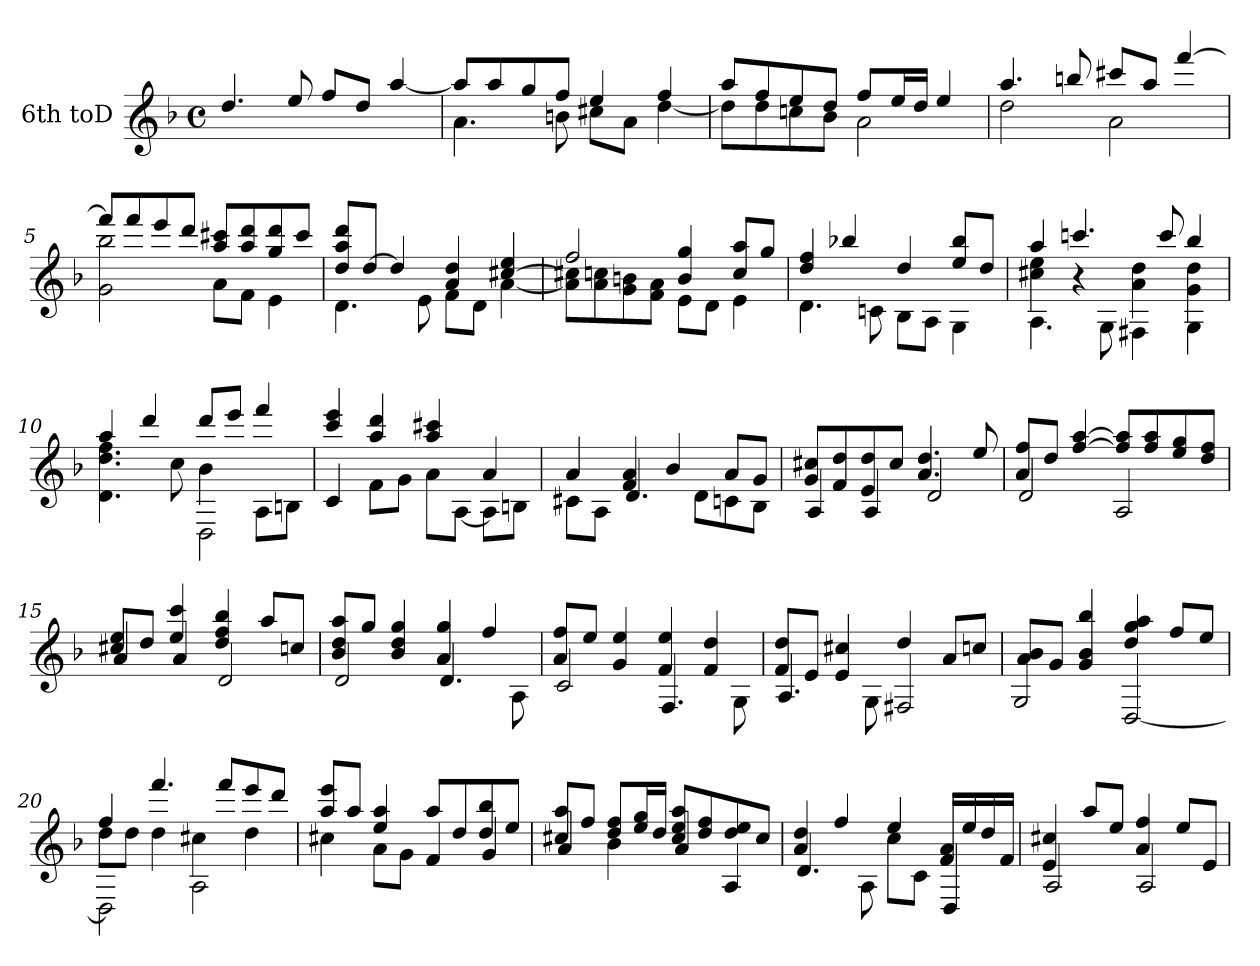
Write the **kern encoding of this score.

**kern
*part1
*staff1
*I"6th toD
!!LO:PB:g=z
*clefG2
*ITrd7c12
*k[b-]
*F:
*M4/4
*met(c)
*MM48
=1
4.di/
8ei/
8fi/L
8di/J
[>4ai/
=2
*^
8ai/L]	4.Ai\
8ai/	.
8gi/	.
8fi/J	8Bni\
4ei/	8c#Xi\L
.	8Ai\J
4fi/	[<4di\
=3	=3
8ai/L	8di\L]
8fi/	8di\
8ei/	8cni\
8di/J	8B-i\J
8fi/L	2Ai\
16ei/L	.
16di/JJ	.
4ei/	.
=4	=4
4.ai/	2di\
8bni/	.
8cc#Xi/L	2Ai\
8ai/J	.
[>4ffi/	.
=5	=5
*	*^
8ffi/L]	2Gi\ 2b-i	2ryy
8ffi/	.	.
8eei/	.	.
8ddi/J	.	.
8ai/ 8cc#XiL	8Ai\L	2ryy
8ai/ 8ddi	8Fi\J	.
8gi/ 8ddi	4Ei\	.
8cc#i/J	.	.
*	*v	*v
!!LO:LB:g=z
=6	=6
8di/ 8ai 8ddiL	4.Di\
[>8di/J	.
4di/]	.
.	8Ei\
4Ai/ 4di	8Fi\L
.	8Di\J
[>4c#Xi/ 4ei	[<4Ai\
=7	=7
2fi/	8Ai\] 8c#Xi]L
.	8Ai\ 8ci
.	8Gi\ 8Bni
.	8Fi\ 8AiJ
4Bi/ 4gi	8Ei\L
.	8Di\J
8ci/ 8aiL	4Ei\
8gi/J	.
=8	=8
4di/ 4fi	4.Di\
4b-Xi/	.
.	8Cni\
4di/	8BB-i\L
.	8AAi\J
8ei/ 8b-iL	4GGi\
8di/J	.
=9	=9
*	*^
4ai/	4c#Xi\ 4ei	4.AAi\
4.ccni/	4r	.
.	.	8GGi\
.	4Ai\ 4di	4FF#Xi\
8cci/	.	.
4b-i/	4Gi\ 4di	4GGi\
=10	=10	=10
4ai/	4.Di\ 4.di 4.fi	4.ryy
4ddi/	.	.
.	8ci\	8ryy
8ddi/L	4B-i\	2DDi\
8eei/J	.	.
4ffi/	8AAi\L	.
.	8BBni\J	.
*	*v	*v
!!LO:LB:g=z
=11	=11
4cci/ 4eei	4Ci/
4ai/ 4ddi	8Fi\L
.	8Gi\J
4ai/ 4cc#Xi	8Ai\L
.	[<8AAi\J
4Ai/	8AAi\L]
.	8BBni\J
=12	=12
4Ai/	8C#Xi\L
.	8AAi\J
4Fi/ 4Ai	4.Di/
4B-i/	.
.	8Di\L
8Ai/L	8Cni\
8Gi/J	8BB-i\J
=13	=13
8Gi/ 8c#XiL	4AAi/
8Fi/ 8di	.
8Ei/ 8di	4AAi/
8c#i/J	.
4.Ai/ 4.di	2Di/
8ei/	.
=14	=14
8Ai/ 8fiL	2Di/
8di/J	.
[<4fi/ [>4ai	.
8fi/] 8ai]L	2AAi/
8fi/ 8ai	.
8ei/ 8gi	.
8di/ 8fiJ	.
=15	=15
8c#Xi/ 8eiL	4Ai/
8di/J	.
4ei/ 4cci	4Ai/
4di/ 4fi 4b-i	2Di/
8ai/L	.
8cni/J	.
=16	=16
8B-i/ 8di 8aiL	2Di/
8gi/J	.
4B-i/ 4di 4gi	.
4Ai/ 4gi	4.Di/
4fi/	.
.	8AAi\
!!LO:LB:g=z	!!
=17	=17
8Ai/ 8fiL	2Ci/
8ei/J	.
4Gi/ 4ei	.
4Fi/ 4ei	4.FFi/
4Fi/ 4di	.
.	8GGi\
=18	=18
8Fi/ 8diL	4.AAi/
8Ei/J	.
4Ei/ 4c#Xi	.
.	8GGi\
4di/	2FF#Xi/
8Ai/L	.
8cni/J	.
=19	=19
8Ai/ 8B-iL	2GGi/
8Gi/J	.
4Gi/ 4B-i 4b-i	.
4di/ 4gi 4ai	[<2DDi/
8fi/L	.
8ei/J	.
=20	=20
*	*^
4fi/	8di\L	2DDi\]
.	8di\J	.
4.ffi/	4di\	.
.	4c#Xi\	2AAi\
8ffi/L	.	.
8eei/	4di\	.
8ddi/J	.	.
*	*v	*v
=21	=21
8ai/ 8eeiL	4c#Xi\
8ai/J	.
4ei/ 4ai	8Ai\L
.	8Gi\J
8ai/L	4Fi/
8di/	.
8di/ 8b-i	4Gi/
8ei/J	.
!!LO:LB:g=z	!!
=22	=22
8c#Xi/ 8aiL	4Ai/
8fi/J	.
8di/ 8fiL	4B-i\
16ei/ 16giL	.
16di/JJ	.
8c#i/ 8ei 8aiL	4Ai/
8di/ 8fi	.
8di/ 8ei	4AAi/
8c#i/J	.
=23	=23
4Ai/ 4di	4.Di/
4fi/	.
.	8AAi\
4ei/	8ci\L
.	8Ci\J
16Fi/ 16AiLL	4DDi/
16ei/	.
16di/	.
16Fi/JJ	.
=24	=24
4Ei/ 4c#Xi	2AAi/
8ai/L	.
8ei/J	.
4Ai/ 4fi	2AAi/
8ei/L	.
8Ei/J	.
*v	*v
=
*-
